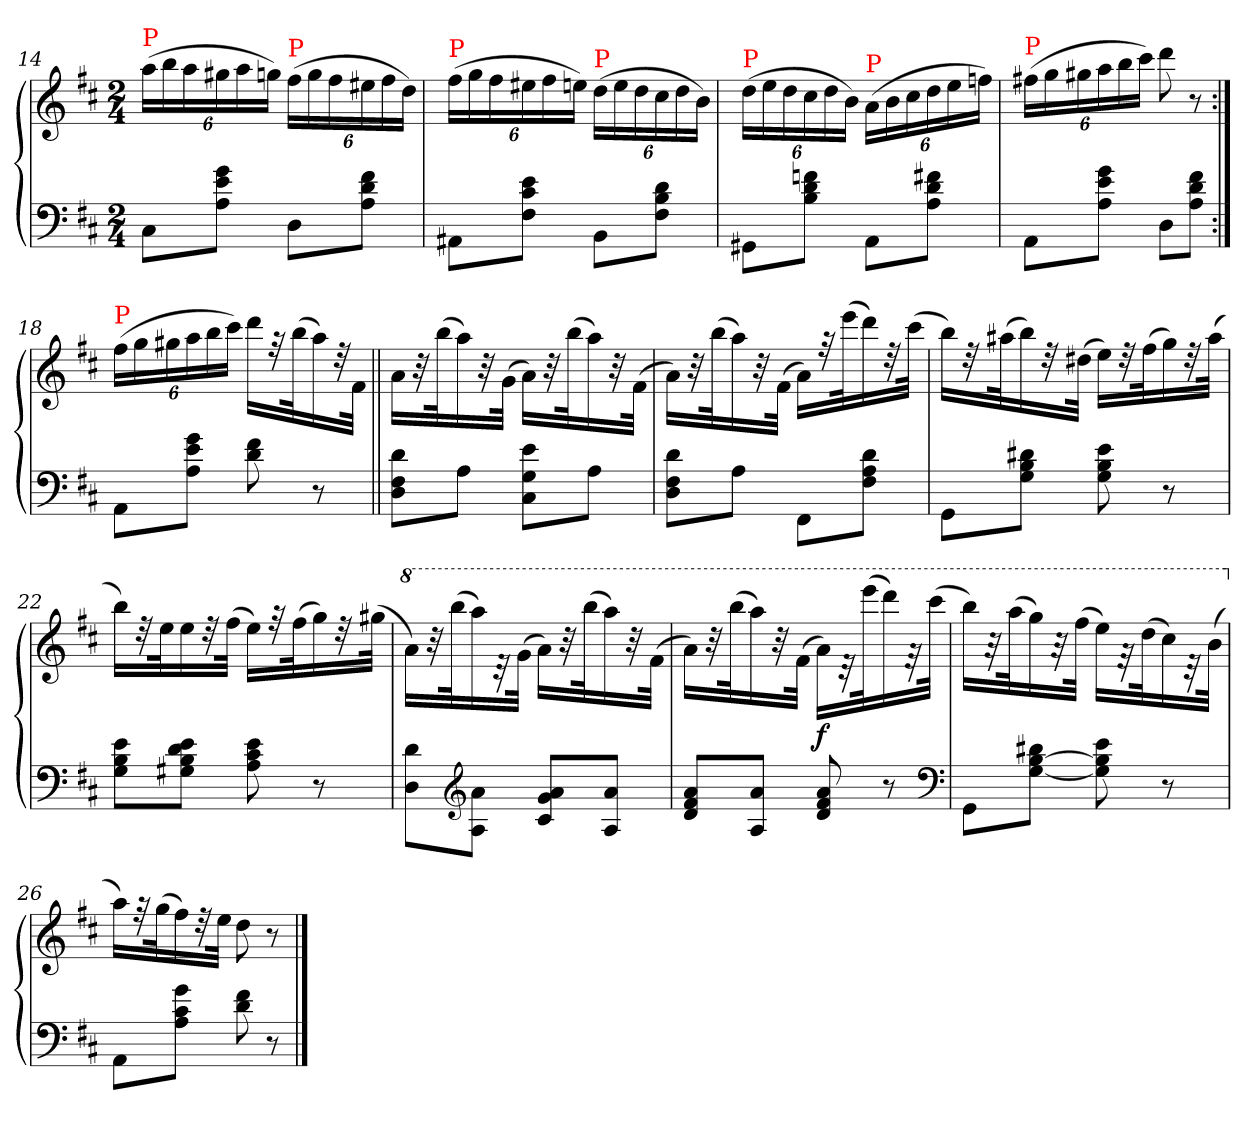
**kern	**kern	**dynam
*part1	*part1	*part1
*staff2	*staff1	*staff1/2
*clefF4	*clefG2	*
*k[f#c#]	*k[f#c#]	*
*D:	*D:	*
*M2/4	*M2/4	*
*	*Xbrackettup	*
=14	=14	=14
!	!LO:TX:a:color=red:t=P	!
8C#L	(>24aaLL	.
.	24bb	.
.	24aa	.
8g 8e 8AJ	24gg#X	.
.	24aa	.
.	24ggnJJ)	.
!	!LO:TX:a:color=red:t=P	!
8DL	(>24ff#LL	.
.	24gg	.
.	24ff#	.
8f# 8d 8AJ	24ee#X	.
.	24ff#	.
.	24ddJJ)	.
=15	=15	=15
!	!LO:TX:a:color=red:t=P	!
8AA#XL	(>24ff#LL	.
.	24gg	.
.	24ff#	.
8e 8c# 8F#J	24ee#X	.
.	24ff#	.
.	24eenJJ)	.
!	!LO:TX:a:color=red:t=P	!
8BBL	(>24ddLL	.
.	24ee	.
.	24dd	.
8d 8B 8F#J	24cc#	.
.	24dd	.
.	24bJJ)	.
=16	=16	=16
!	!LO:TX:a:color=red:t=P	!
8GG#XL	(>24ddLL	.
.	24ee	.
.	24dd	.
8fn 8d 8BJ	24cc#	.
.	24dd	.
.	24bJJ)	.
!	!LO:TX:a:color=red:t=P	!
8AAL	(>24aLL	.
.	24b	.
.	24cc#	.
8f#X 8d 8AJ	24dd	.
.	24ee	.
.	24ffnJJ)	.
=17	=17	=17
!	!LO:TX:a:color=red:t=P	!
8AAL	(>24ff#XLL	.
.	24gg	.
.	24gg#X	.
8g 8e 8AJ	24aa	.
.	24bb	.
.	24ccc#JJ)	.
8DL	8ddd	.
8f# 8d 8AJ	8r	.
=18:|!	=18:|!	=18:|!
!	!LO:TX:a:color=red:t=P	!
8AAL	(>24ff#LL	.
.	24gg	.
.	24gg#X	.
8g 8e 8AJ	24aa	.
.	24bb	.
.	24ccc#JJ)	.
8f# 8d	16dddLL	.
.	32rff	.
.	(>32bbk	.
8r	16aa)	.
.	32rdd	.
.	32f#JJk	.
=19||	=19||	=19||
8d 8F# 8DL	16aLL	.
.	32r	.
.	(>32bbk	.
8AJ	16aa)	.
.	32r	.
.	(>32gJJk	.
8e 8G 8C#L	16aLL)	.
.	32r	.
.	(>32bbk	.
8AJ	16aa)	.
.	32r	.
.	(>32f#JJk	.
=20	=20	=20
8d 8F# 8DL	16aLL)	.
.	32r	.
.	(>32bbk	.
8AJ	16aa)	.
.	32r	.
.	(>32f#JJk	.
8FF#L	16aLL)	.
.	32r	.
.	(>32eeek	.
8d 8A 8F#J	16ddd)	.
.	32rdd	.
.	(>32ccc#JJk	.
=21	=21	=21
8GGL	16bbLL)	.
.	32rdd	.
.	(>32aa#Xk	.
8d#X 8B 8GJ	16bb)	.
.	32rdd	.
.	(>32dd#XJJk	.
8e 8B 8G	16eeLL)	.
.	32rdd	.
.	(>32ff#k	.
8r	16gg)	.
.	32rdd	.
.	(>32aa#JJk	.
=22	=22	=22
8e 8B 8GL	16bbLL)	.
.	32rdd	.
.	32eek	.
8e 8d 8B 8G#XJ	16ee	.
.	32rdd	.
.	(>32ff#JJk	.
8e 8c# 8A	16eeLL)	.
.	32rff	.
.	(>32ff#k	.
8r	16gg)	.
.	32rdd	.
.	(>32gg#XJJk	.
=23	=23	=23
*	*8va	*
8d\ 8D\L	16aaLL)	.
.	32r	.
.	(>32bbbk	.
*clefG2	*	*
8a\ 8A\J	16aaa)	.
.	32rcc	.
.	(>32ggJJk	.
8a 8g 8c#L	16aaLL)	.
.	32r	.
.	(>32bbbk	.
8a 8AJ	16aaa)	.
.	32r	.
.	(>32ff#JJk	.
=24	=24	=24
8a 8f# 8dL	16aaLL)	.
.	32r	.
.	(>32bbbk	.
8a 8AJ	16aaa)	.
.	32r	.
.	(>32ff#JJk	.
8a 8f# 8d	16aaLL)	f
.	32rcc	.
.	(>32eeeek	.
8r	16dddd)	.
.	32ree	.
.	(>32cccc#JJk	.
*clefF4	*	*
=25	=25	=25
8GGL	16bbbLL)	.
.	32rgg	.
.	(>32aaak	.
8d#X [8B [8GJ	16ggg)	.
.	32rgg	.
.	(>32fff#JJk	.
8e 8B] 8G]	16eeeLL)	.
.	32ree	.
.	(>32dddk	.
8r	16ccc#)	.
.	32rcc	.
.	(>32bbJJk	.
=26	=26	=26
*	*X8va	*
8AAL	16aaLL)	.
.	32rff	.
.	(>32ggk	.
8g 8c# 8AJ	16ff#)	.
.	32rdd	.
.	32eeJJk	.
8f# 8d	8dd	.
8r	8r	.
==	==	==
*-	*-	*-
